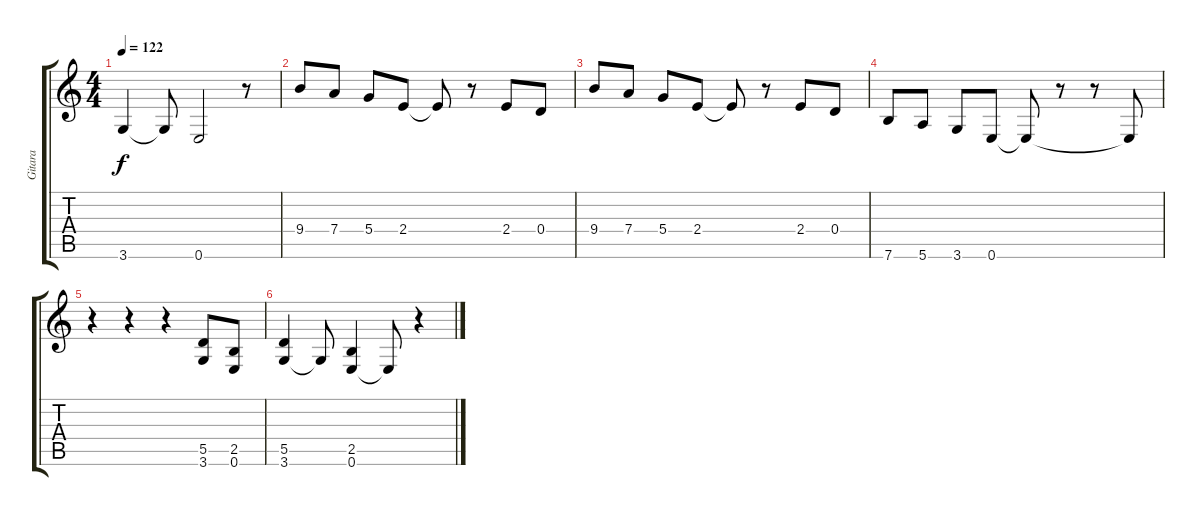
\track ("Gitara" "Gitara") {instrument distortionguitar}
\staff {score tabs}
\tuning (E4 B3 G3 D3 A2 E2) {hide}
\ts (4 4)
\tempo 122
\clef g2
\ks c
3.6.4{dy f} 3.6{t}.8 0.6.2 r.8 |
9.4.8 7.4.8 5.4.8 2.4.8 2.4{t}.8 r.8 2.4.8 0.4.8 |
9.4.8 7.4.8 5.4.8 2.4.8 2.4{t}.8 r.8 2.4.8 0.4.8 |
7.6.8 5.6.8 3.6.8 0.6.8 0.6{t}.8 r.8 r.8 0.6{t}.8 |
r.4 r.4 r.4 (5.5 3.6).8 (2.5 0.6).8 |
(5.5 3.6).4 3.6{t}.8 (2.5 0.6).4 0.6{t}.8 r.4
